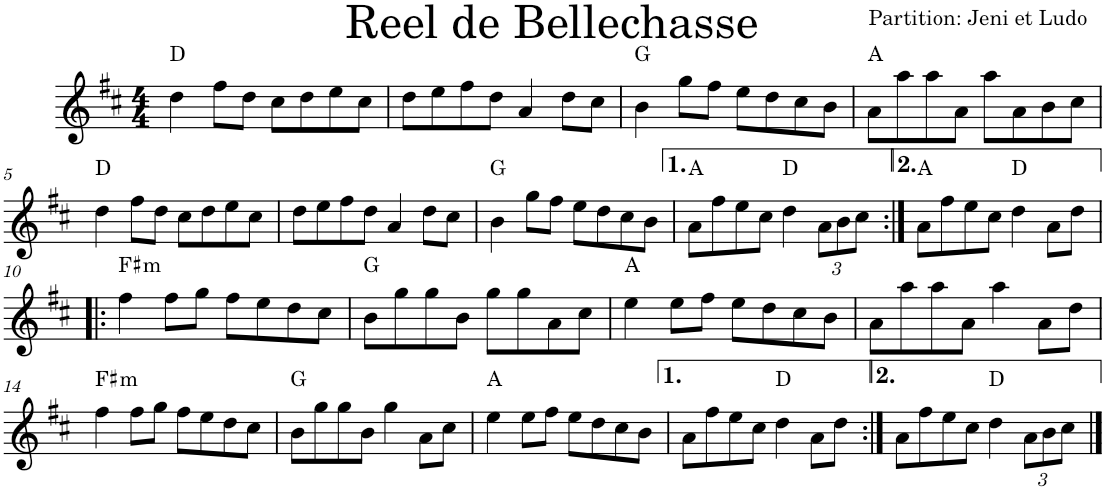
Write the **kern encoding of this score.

**kern	**harte
*part1	*part1
*staff1	*
*I"Violon	*
*I'Vln.	*
*clefG2	*
*k[f#c#]	*
*M4/4	*
=1	=1
4dd\	D:maj
8ff#\L	.
8dd\J	.
8cc#\L	.
8dd\	.
8ee\	.
8cc#\J	.
=2	=2
8dd\L	.
8ee\	.
8ff#\	.
8dd\J	.
4a/	.
8dd\L	.
8cc#\J	.
=3	=3
4b\	G:maj
8gg\L	.
8ff#\J	.
8ee\L	.
8dd\	.
8cc#\	.
8b\J	.
=4	=4
8a\L	A:maj
8aa\	.
8aa\	.
8a\J	.
8aa\L	.
8a\	.
8b\	.
8cc#\J	.
!!LO:LB:g=z
=5	=5
4dd\	D:maj
8ff#\L	.
8dd\J	.
8cc#\L	.
8dd\	.
8ee\	.
8cc#\J	.
=6	=6
8dd\L	.
8ee\	.
8ff#\	.
8dd\J	.
4a/	.
8dd\L	.
8cc#\J	.
=7	=7
4b\	G:maj
8gg\L	.
8ff#\J	.
8ee\L	.
8dd\	.
8cc#\	.
8b\J	.
=8	=8
8a\L	A:maj
8ff#\	.
8ee\	.
8cc#\J	.
4dd\	D:maj
*Xbrackettup	*
12a\L	.
12b\	.
12cc#\J	.
=9:|!	=9:|!
8a\L	A:maj
8ff#\	.
8ee\	.
8cc#\J	.
4dd\	D:maj
8a\L	.
8dd\J	.
!!LO:LB:g=z
=10!|:	=10!|:
!	!LO:H:kt=m
4ff#\	F#:min
8ff#\L	.
8gg\J	.
8ff#\L	.
8ee\	.
8dd\	.
8cc#\J	.
=11	=11
8b\L	G:maj
8gg\	.
8gg\	.
8b\J	.
8gg\L	.
8gg\	.
8a\	.
8cc#\J	.
=12	=12
4ee\	A:maj
8ee\L	.
8ff#\J	.
8ee\L	.
8dd\	.
8cc#\	.
8b\J	.
=13	=13
8a\L	.
8aa\	.
8aa\	.
8a\J	.
4aa\	.
8a\L	.
8dd\J	.
!!LO:LB:g=z
=14	=14
!	!LO:H:kt=m
4ff#\	F#:min
8ff#\L	.
8gg\J	.
8ff#\L	.
8ee\	.
8dd\	.
8cc#\J	.
=15	=15
8b\L	G:maj
8gg\	.
8gg\	.
8b\J	.
4gg\	.
8a\L	.
8cc#\J	.
=16	=16
4ee\	A:maj
8ee\L	.
8ff#\J	.
8ee\L	.
8dd\	.
8cc#\	.
8b\J	.
=17	=17
8a\L	.
8ff#\	.
8ee\	.
8cc#\J	.
4dd\	D:maj
8a\L	.
8dd\J	.
=18:|!	=18:|!
8a\L	.
8ff#\	.
8ee\	.
8cc#\J	.
4dd\	D:maj
12a\L	.
12b\	.
12cc#\J	.
==	==
*-	*-
